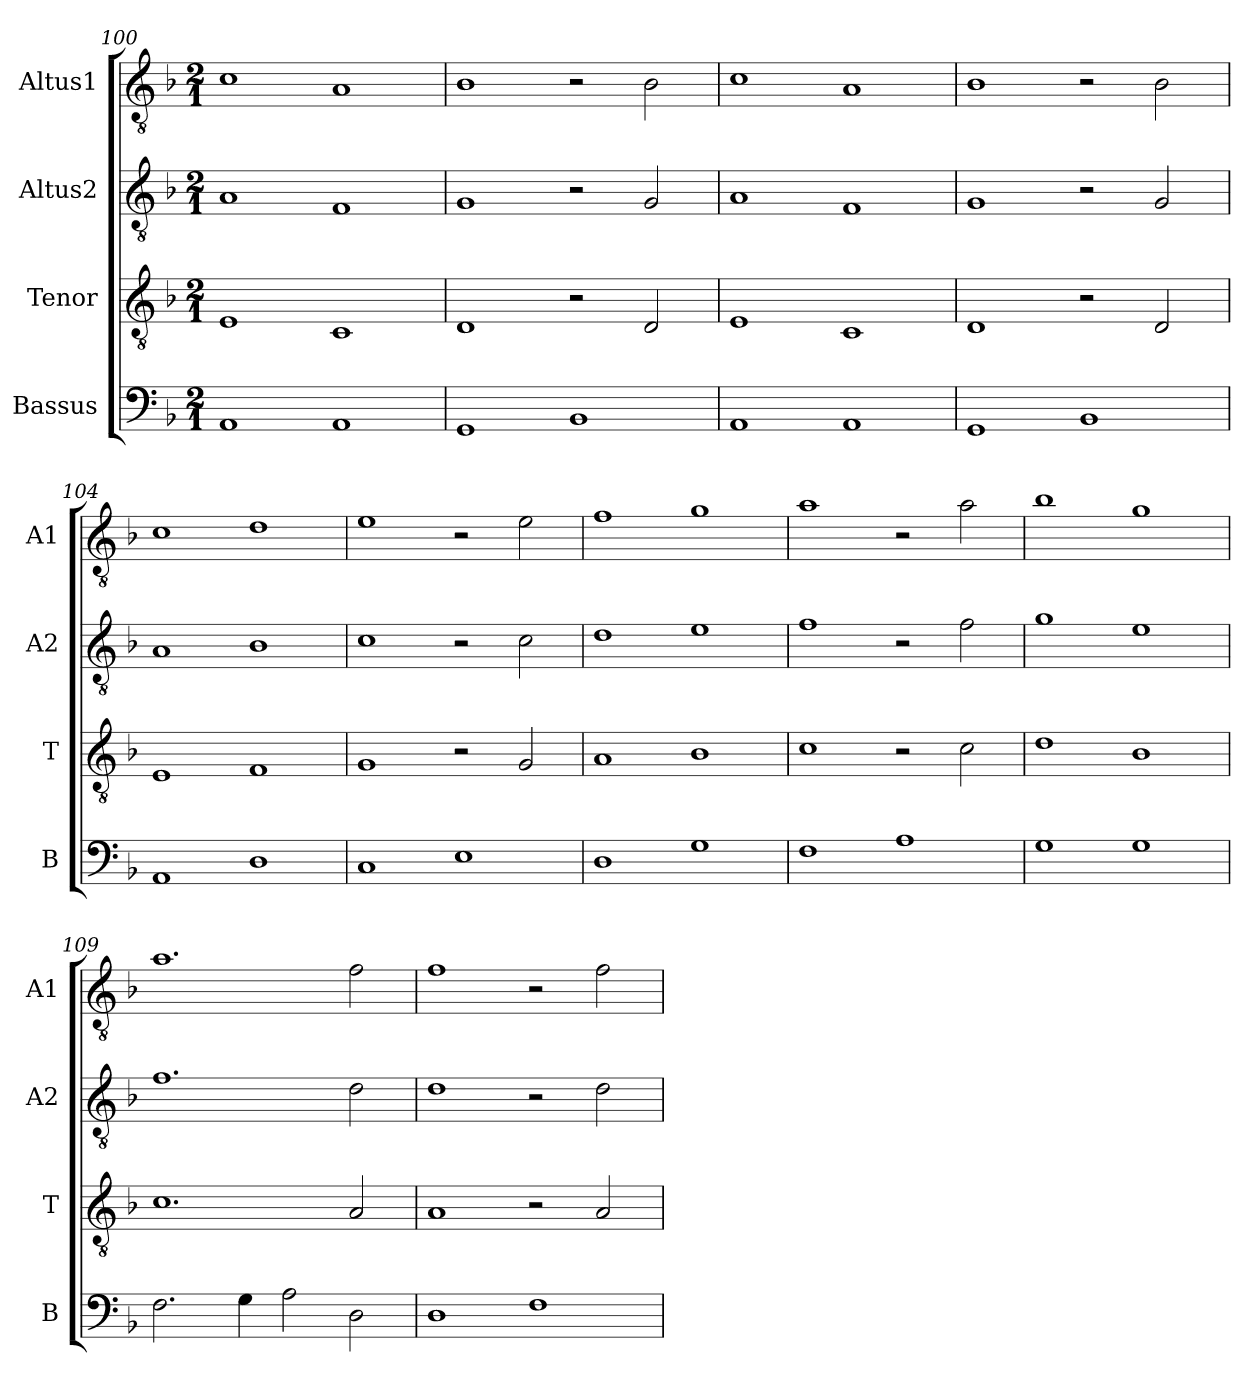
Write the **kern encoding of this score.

**kern	**kern	**kern	**kern
*part4	*part3	*part2	*part1
*staff4	*staff3	*staff2	*staff1
*I"Bassus	*I"Tenor	*I"Altus2	*I"Altus1
*I'B	*I'T	*I'A2	*I'A1
*clefF4	*clefGv2	*clefGv2	*clefGv2
*k[b-]	*k[b-]	*k[b-]	*k[b-]
*M2/1	*M2/1	*M2/1	*M2/1
=100	=100	=100	=100
1AA	1E	1A	1c
1AA	1C	1F	1A
=101	=101	=101	=101
1GG	1D	1G	1B-
1BB-	2r	2r	2r
.	2D/	2G/	2B-\
=102	=102	=102	=102
1AA	1E	1A	1c
1AA	1C	1F	1A
=103	=103	=103	=103
1GG	1D	1G	1B-
1BB-	2r	2r	2r
.	2D/	2G/	2B-\
=104	=104	=104	=104
1AA	1E	1A	1c
1D	1F	1B-	1d
=105	=105	=105	=105
1C	1G	1c	1e
1E	2r	2r	2r
.	2G/	2c\	2e\
=106	=106	=106	=106
1D	1A	1d	1f
1G	1B-	1e	1g
=107	=107	=107	=107
1F	1c	1f	1a
1A	2r	2r	2r
.	2c\	2f\	2a\
=108	=108	=108	=108
1G	1d	1g	1b-
1G	1B-	1e	1g
=109	=109	=109	=109
2.F\	1.c	1.f	1.a
4G\	.	.	.
2A\	.	.	.
2D\	2A/	2d\	2f\
=110	=110	=110	=110
1D	1A	1d	1f
1F	2r	2r	2r
.	2A/	2d\	2f\
=	=	=	=
*-	*-	*-	*-
